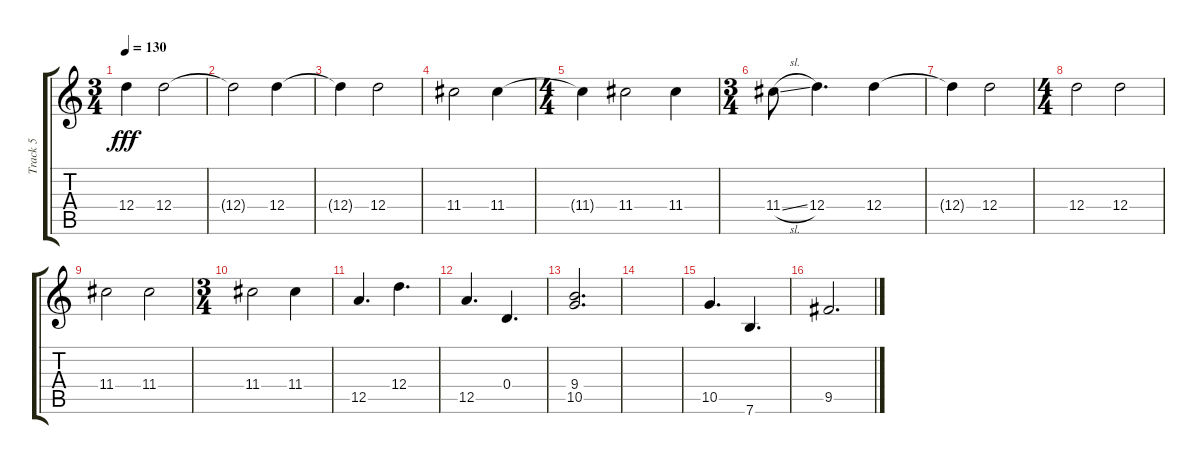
\track ("Track 5" "Track 5") {instrument electricguitarclean}
\staff {score tabs}
\tuning (E4 B3 G3 D3 A2 E2) {hide}
\ts (3 4)
\tempo 130
\clef g2
\ks c
12.4{t}.4{dy fff} 12.4.2 |
12.4{t}.2 12.4.4 |
12.4{t}.4 12.4.2 |
11.4.2 11.4.4 |
\ts (4 4)
11.4{t}.4 11.4.2 11.4.4 |
\ts (3 4)
11.4{sl}.8 12.4.4{d} 12.4.4 |
12.4{t}.4 12.4.2 |
\ts (4 4)
12.4.2 12.4.2 |
11.4.2 11.4.2 |
\ts (3 4)
11.4.2 11.4.4 |
12.5.4{d} 12.4.4{d} |
12.5.4{d} 0.4.4{d} |
(9.4 10.5).2{d} |
|
10.5.4{d} 7.6.4{d} |
9.5.2{d}
